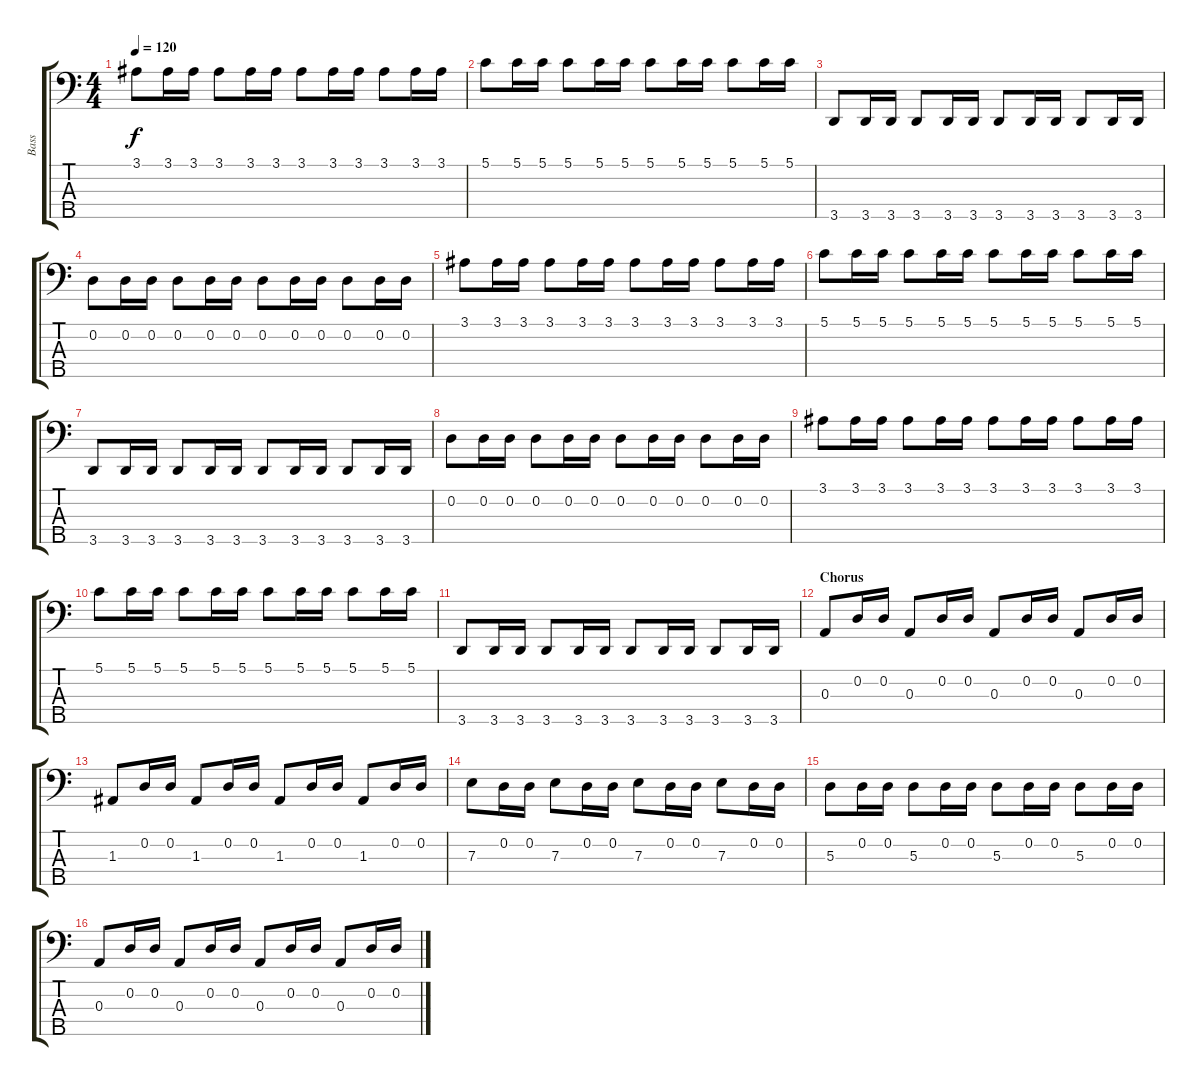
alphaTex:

\track ("Bass" "Bass") {instrument electricbassfinger}
\staff {score tabs}
\tuning (G2 D2 A1 E1 B0) {hide}
\ts (4 4)
\tempo 120
\clef f4
\ks c
3.1.8{dy f} 3.1.16 3.1.16 3.1.8 3.1.16 3.1.16 3.1.8 3.1.16 3.1.16 3.1.8 3.1.16 3.1.16 |
5.1.8 5.1.16 5.1.16 5.1.8 5.1.16 5.1.16 5.1.8 5.1.16 5.1.16 5.1.8 5.1.16 5.1.16 |
3.5.8 3.5.16 3.5.16 3.5.8 3.5.16 3.5.16 3.5.8 3.5.16 3.5.16 3.5.8 3.5.16 3.5.16 |
0.2.8 0.2.16 0.2.16 0.2.8 0.2.16 0.2.16 0.2.8 0.2.16 0.2.16 0.2.8 0.2.16 0.2.16 |
3.1.8 3.1.16 3.1.16 3.1.8 3.1.16 3.1.16 3.1.8 3.1.16 3.1.16 3.1.8 3.1.16 3.1.16 |
5.1.8 5.1.16 5.1.16 5.1.8 5.1.16 5.1.16 5.1.8 5.1.16 5.1.16 5.1.8 5.1.16 5.1.16 |
3.5.8 3.5.16 3.5.16 3.5.8 3.5.16 3.5.16 3.5.8 3.5.16 3.5.16 3.5.8 3.5.16 3.5.16 |
0.2.8 0.2.16 0.2.16 0.2.8 0.2.16 0.2.16 0.2.8 0.2.16 0.2.16 0.2.8 0.2.16 0.2.16 |
3.1.8 3.1.16 3.1.16 3.1.8 3.1.16 3.1.16 3.1.8 3.1.16 3.1.16 3.1.8 3.1.16 3.1.16 |
5.1.8 5.1.16 5.1.16 5.1.8 5.1.16 5.1.16 5.1.8 5.1.16 5.1.16 5.1.8 5.1.16 5.1.16 |
3.5.8 3.5.16 3.5.16 3.5.8 3.5.16 3.5.16 3.5.8 3.5.16 3.5.16 3.5.8 3.5.16 3.5.16 |
\section ("" "Chorus")
0.3.8 0.2.16 0.2.16 0.3.8 0.2.16 0.2.16 0.3.8 0.2.16 0.2.16 0.3.8 0.2.16 0.2.16 |
1.3.8 0.2.16 0.2.16 1.3.8 0.2.16 0.2.16 1.3.8 0.2.16 0.2.16 1.3.8 0.2.16 0.2.16 |
7.3.8 0.2.16 0.2.16 7.3.8 0.2.16 0.2.16 7.3.8 0.2.16 0.2.16 7.3.8 0.2.16 0.2.16 |
5.3.8 0.2.16 0.2.16 5.3.8 0.2.16 0.2.16 5.3.8 0.2.16 0.2.16 5.3.8 0.2.16 0.2.16 |
0.3.8 0.2.16 0.2.16 0.3.8 0.2.16 0.2.16 0.3.8 0.2.16 0.2.16 0.3.8 0.2.16 0.2.16
